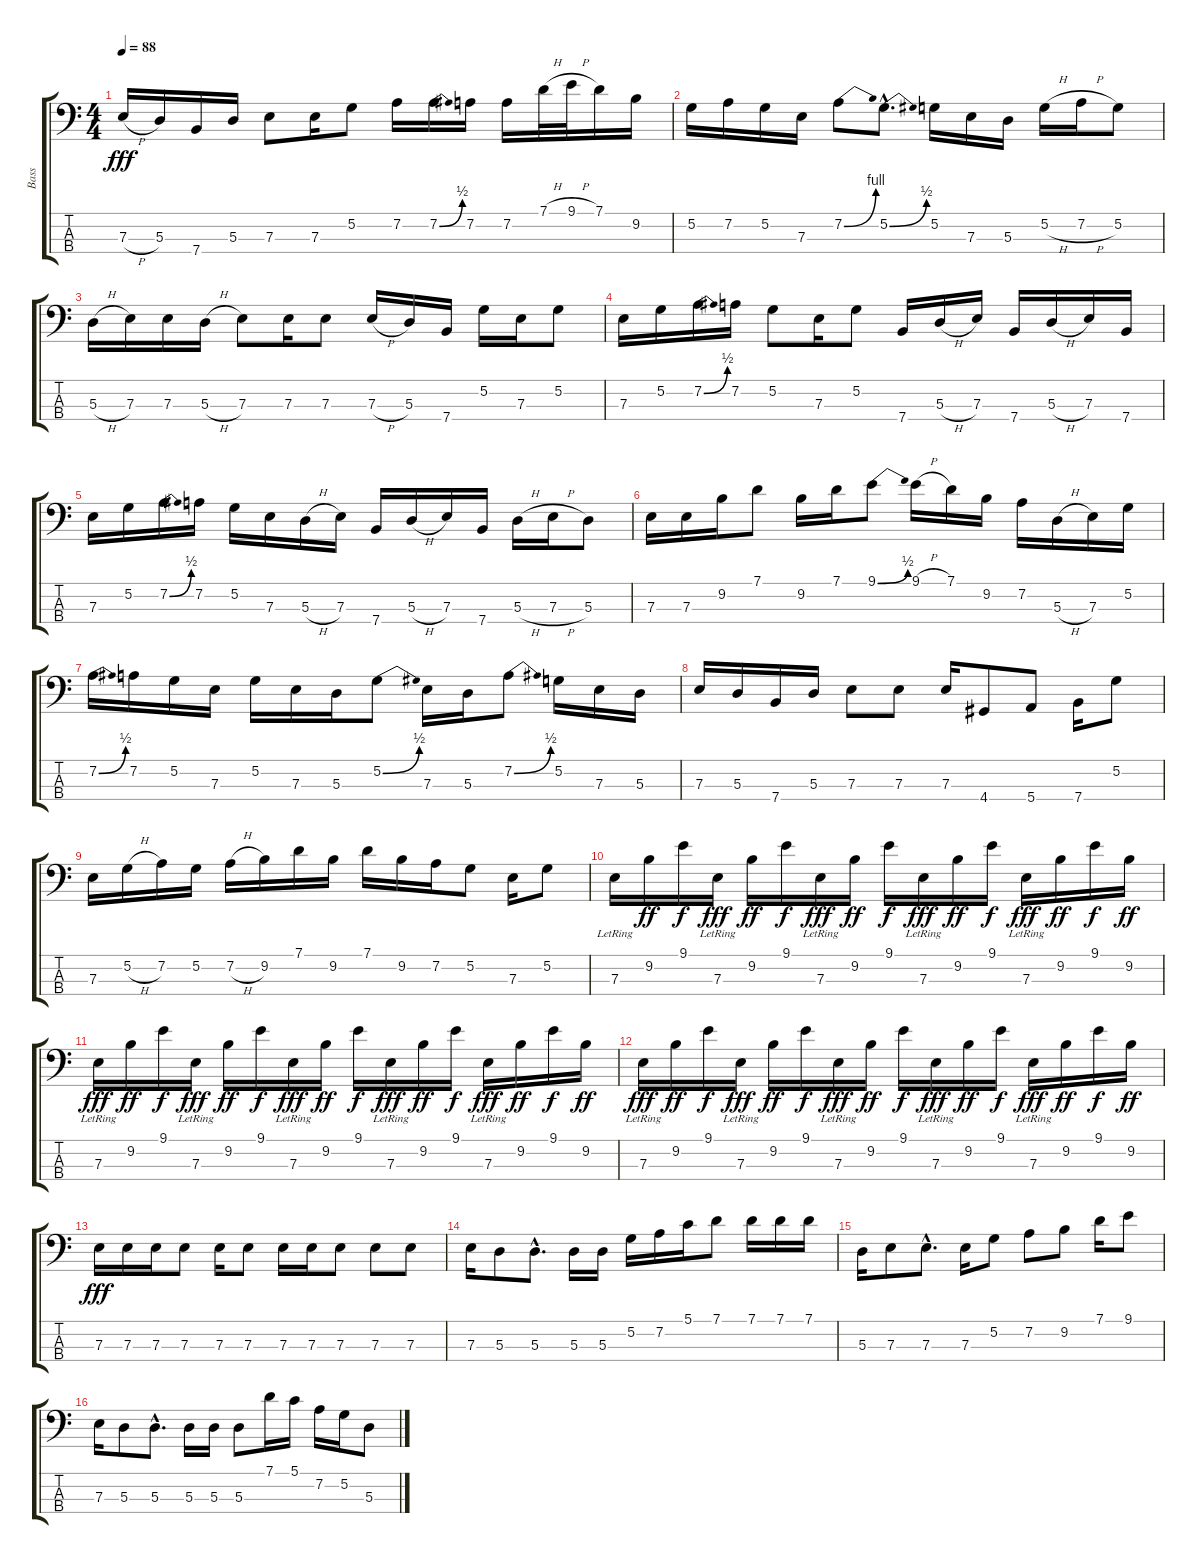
\track ("Bass" "Bass") {instrument electricbassfinger}
\staff {score tabs}
\tuning (G2 D2 A1 E1) {hide}
\ts (4 4)
\tempo 88
\clef f4
\ks c
7.3{h}.16{dy fff} 5.3.16 7.4.16 5.3.16 7.3.8 7.3.16 5.2.8 7.2.16 7.2{be (bend 0 0 60 2)}.16 7.2.16 7.2.16 7.1{h}.32 9.1{h}.32 7.1.16 9.2.16 |
5.2.16 7.2.16 5.2.16 7.3.16 7.2{be (bend 0 0 60 4)}.8 5.2{be (bend 0 0 60 2) hac}.8{d} 5.2.16 7.3.16 5.3.16 5.2{h}.16 7.2{h}.16 5.2.8 |
5.3{h}.16 7.3.16 7.3.16 5.3{h}.16 7.3.8 7.3.16 7.3.8 7.3{h}.16 5.3.16 7.4.16 5.2.16 7.3.16 5.2.8 |
7.3.16 5.2.16 7.2{be (bend 0 0 60 2)}.16 7.2.16 5.2.8 7.3.16 5.2.8 7.4.16 5.3{h}.16 7.3.16 7.4.16 5.3{h}.16 7.3.16 7.4.16 |
7.3.16 5.2.16 7.2{be (bend 0 0 60 2)}.16 7.2.16 5.2.16 7.3.16 5.3{h}.16 7.3.16 7.4.16 5.3{h}.16 7.3.16 7.4.16 5.3{h}.16 7.3{h}.16 5.3.8 |
7.3.16 7.3.16 9.2.16 7.1.8 9.2.16 7.1.16 9.1{be (bend 0 0 60 2)}.8 9.1{h}.16 7.1.16 9.2.16 7.2.16 5.3{h}.16 7.3.16 5.2.16 |
7.2{be (bend 0 0 60 2)}.16 7.2.16 5.2.16 7.3.16 5.2.16 7.3.16 5.3.16 5.2{be (bend 0 0 60 2)}.8 7.3.16 5.3.16 7.2{be (bend 0 0 60 2)}.8 5.2.16 7.3.16 5.3.16 |
7.3.16 5.3.16 7.4.16 5.3.16 7.3.8 7.3.8 7.3.16 4.4.8 5.4.8 7.4.16 5.2.8 |
7.3.16 5.2{h}.16 7.2.16 5.2.16 7.2{h}.16 9.2.16 7.1.16 9.2.16 7.1.16 9.2.16 7.2.16 5.2.8 7.3.16 5.2.8 |
7.3{lr}.16 9.2.16{dy ff} 9.1.16{dy f} 7.3{lr}.16{dy fff} 9.2.16{dy ff} 9.1.16{dy f} 7.3{lr}.16{dy fff} 9.2.16{dy ff} 9.1.16{dy f} 7.3{lr}.16{dy fff} 9.2.16{dy ff} 9.1.16{dy f} 7.3{lr}.16{dy fff} 9.2.16{dy ff} 9.1.16{dy f} 9.2.16{dy ff} |
7.3{lr}.16{dy fff} 9.2.16{dy ff} 9.1.16{dy f} 7.3{lr}.16{dy fff} 9.2.16{dy ff} 9.1.16{dy f} 7.3{lr}.16{dy fff} 9.2.16{dy ff} 9.1.16{dy f} 7.3{lr}.16{dy fff} 9.2.16{dy ff} 9.1.16{dy f} 7.3{lr}.16{dy fff} 9.2.16{dy ff} 9.1.16{dy f} 9.2.16{dy ff} |
7.3{lr}.16{dy fff} 9.2.16{dy ff} 9.1.16{dy f} 7.3{lr}.16{dy fff} 9.2.16{dy ff} 9.1.16{dy f} 7.3{lr}.16{dy fff} 9.2.16{dy ff} 9.1.16{dy f} 7.3{lr}.16{dy fff} 9.2.16{dy ff} 9.1.16{dy f} 7.3{lr}.16{dy fff} 9.2.16{dy ff} 9.1.16{dy f} 9.2.16{dy ff} |
7.3.16{dy fff} 7.3.16 7.3.16 7.3.8 7.3.16 7.3.8 7.3.16 7.3.16 7.3.8 7.3.8 7.3.8 |
7.3.16 5.3.8 5.3{hac}.8{d} 5.3.16 5.3.16 5.2.16 7.2.16 5.1.16 7.1.8 7.1.16 7.1.16 7.1.16 |
5.3.16 7.3.8 7.3{hac}.8{d} 7.3.16 5.2.8 7.2.8 9.2.8 7.1.16 9.1.8 |
7.3.16 5.3.8 5.3{hac}.8{d} 5.3.16 5.3.16 5.3.8 7.1.16 5.1.16 7.2.16 5.2.16 5.3.8
